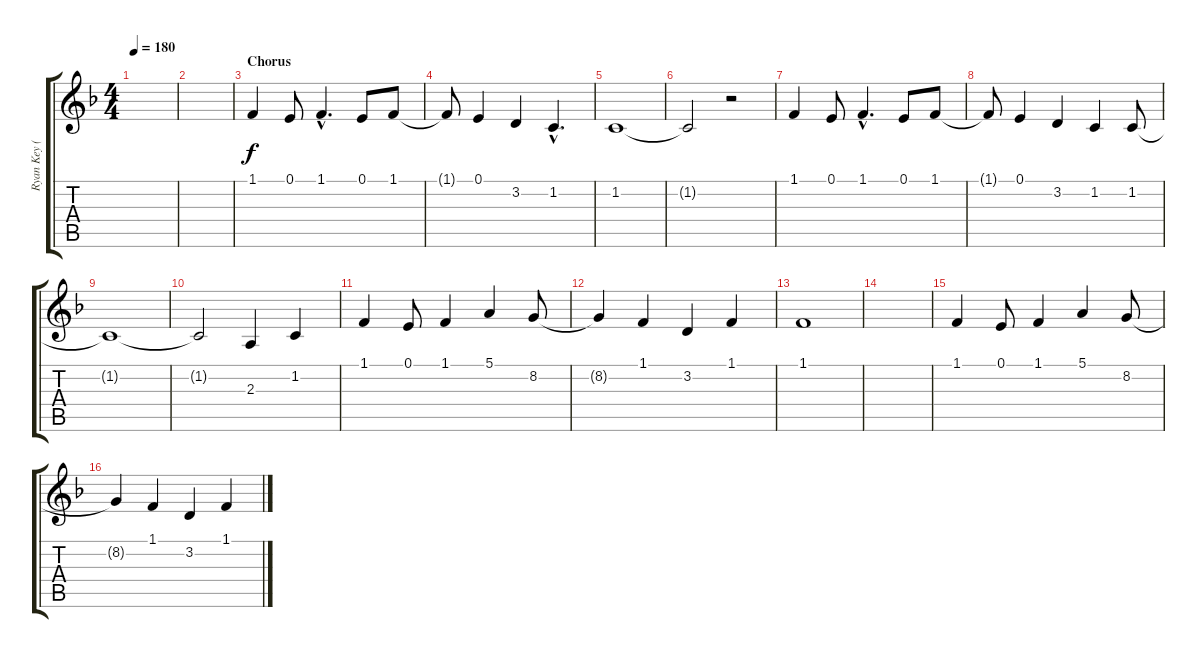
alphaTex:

\track ("Ryan Key (Voice 1)" "Ryan Key (") {instrument lead1square}
\staff {score tabs}
\tuning (E4 B3 G3 D3 A2 E2) {hide}
\ts (4 4)
\tempo 180
\clef g2
\ks f
|
|
\section ("" "Chorus")
1.1.4{volume 16} 0.1.8 1.1{hac}.4{d} 0.1.8 1.1.8 |
1.1{t}.8 0.1.4 3.2.4 1.2{hac}.4{d} |
1.2.1 |
1.2{t}.2 r.2 |
1.1.4 0.1.8 1.1{hac}.4{d} 0.1.8 1.1.8 |
1.1{t}.8 0.1.4 3.2.4 1.2.4 1.2.8 |
1.2{t}.1 |
1.2{t}.2 2.3.4 1.2.4 |
1.1.4 0.1.8 1.1.4 5.1.4 8.2.8 |
8.2{t}.4 1.1.4 3.2.4 1.1.4 |
1.1.1 |
|
1.1.4 0.1.8 1.1.4 5.1.4 8.2.8 |
8.2{t}.4 1.1.4 3.2.4 1.1.4
